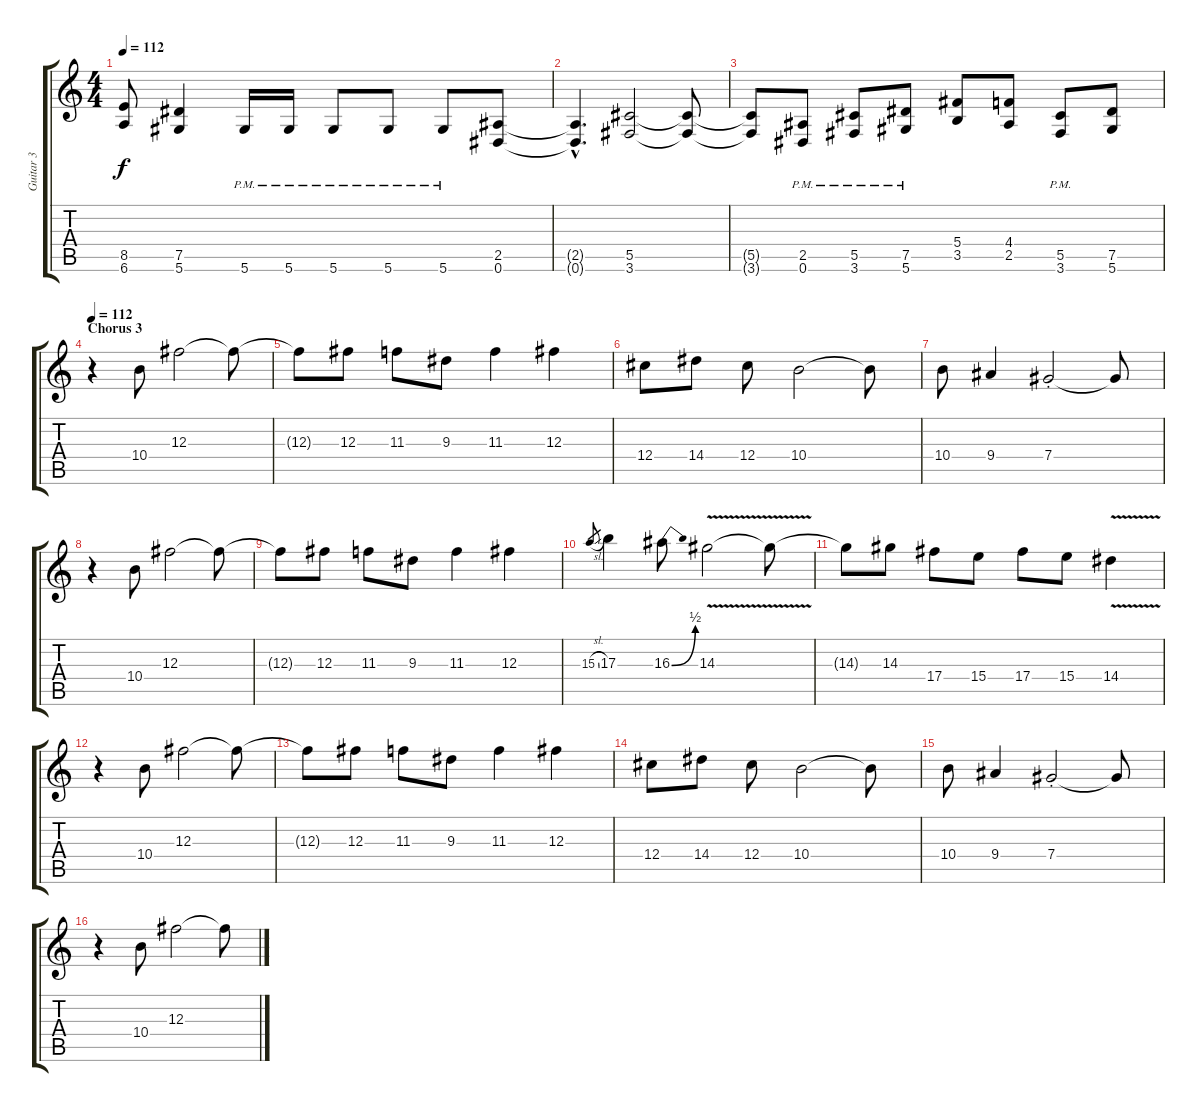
\track ("Guitar 3" "Guitar 3") {instrument overdrivenguitar}
\staff {score tabs}
\tuning (Eb4 Bb3 Gb3 Db3 Ab2 Eb2) {hide}
\ts (4 4)
\tempo 112
\clef g2
\ks c
(8.5{t} 6.6{t}).8{dy f} (7.5 5.6).4 5.6{pm}.16 5.6{pm}.16 5.6{pm}.8 5.6{pm}.8 5.6{pm}.8 (2.5 0.6).8 |
(2.5{hac t} 0.6{hac t}).4{d} (5.5 3.6).2 (5.5{t} 3.6{t}).8 |
(5.5{t} 3.6{t}).8 (2.5{pm} 0.6{pm}).8 (5.5{pm} 3.6{pm}).8 (7.5{pm} 5.6{pm}).8 (5.4 3.5).8 (4.4 2.5).8 (5.5{pm} 3.6{pm}).8 (7.5 5.6).8 |
\section ("" "Chorus 3")
\tempo 112
r.4{volume 16} 10.4.8 12.3.2 12.3{t}.8 |
12.3{t}.8 12.3.8 11.3.8 9.3.8 11.3.4 12.3.4 |
12.4.8 14.4.8 12.4.8 10.4.2 10.4{t}.8 |
10.4.8 9.4.4 7.4{st}.2 7.4{t}.8 |
r.4 10.4.8 12.3.2 12.3{t}.8 |
12.3{t}.8 12.3.8 11.3.8 9.3.8 11.3.4 12.3.4 |
15.3{sl}.8{gr} 17.3.4 16.3{be (bend 0 0 60 2)}.8 14.3{v}.2 14.3{t}.8 |
14.3{t}.8 14.3.8 17.4.8 15.4.8 17.4.8 15.4.8 14.4{v}.4 |
r.4 10.4.8 12.3.2 12.3{t}.8 |
12.3{t}.8 12.3.8 11.3.8 9.3.8 11.3.4 12.3.4 |
12.4.8 14.4.8 12.4.8 10.4.2 10.4{t}.8 |
10.4.8 9.4.4 7.4{st}.2 7.4{t}.8 |
r.4 10.4.8 12.3.2 12.3{t}.8
